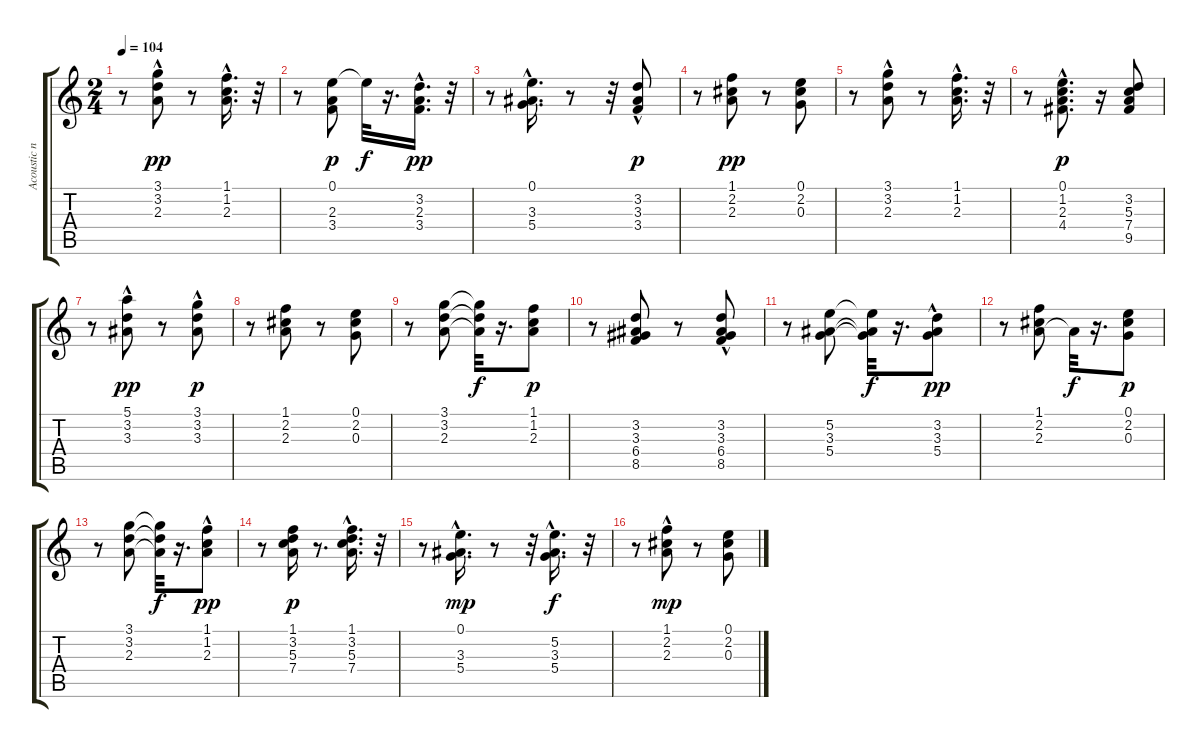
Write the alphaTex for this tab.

\track ("Acoustic nylon" "Acoustic n") {instrument acousticguitarnylon}
\staff {score tabs}
\tuning (E4 B3 G3 D3 A2 E2) {hide}
\ts (2 4)
\tempo 104
\clef g2
\ks c
r.8{dy pp} (3.1 3.2{hac} 2.3).8 r.8 (1.1{hac} 1.2{hac} 2.3{hac}).16{d} r.32 |
r.8 (0.1 2.3 3.4).8{dy p} 0.1{t}.32{dy f} r.16{d} (3.2{hac} 2.3{hac} 3.4{hac}).16{d dy pp} r.32 |
r.8 (0.1{hac} 3.3{hac} 5.4{hac}).16{d} r.8 r.32 (3.2 3.3{hac} 3.4{hac}).8{dy p} |
r.8 (1.1 2.2 2.3).8{dy pp} r.8 (0.1 2.2 0.3).8 |
r.8 (3.1 3.2{hac} 2.3).8 r.8 (1.1{hac} 1.2{hac} 2.3{hac}).16{d} r.32 |
r.8 (0.1{hac} 1.2{hac} 2.3 4.4{hac}).8{d dy p} r.16 (3.2 5.3 7.4 9.5).8 |
r.8 (5.1 3.2 3.3{hac}).8{dy pp} r.8 (3.1{hac} 3.2 3.3{hac}).8{dy p} |
r.8 (1.1 2.2 2.3).8 r.8 (0.1 2.2 0.3).8 |
r.8 (3.1 3.2 2.3).8 (3.1{t} 3.2{t} 2.3{t}).32{dy f} r.16{d} (1.1 1.2 2.3).8{dy p} |
r.8 (3.2 3.3 6.4 8.5).8 r.8 (3.2 3.3 6.4{hac} 8.5{hac}).8 |
r.8 (5.2 3.3 5.4).8 (5.2{t} 3.3{t} 5.4{t}).32{dy f} r.16{d} (3.2 3.3{hac} 5.4).8{dy pp} |
r.8 (1.1 2.2 2.3).8 2.3{t}.32{dy f} r.16{d} (0.1 2.2 0.3).8{dy p} |
r.8 (3.1 3.2 2.3).8 (3.1{t} 3.2{t} 2.3{t}).32{dy f} r.16{d} (1.1{hac} 1.2{hac} 2.3).8{dy pp} |
r.8 (1.1 3.2 5.3 7.4).16{dy p} r.8{d} (1.1{hac} 3.2 5.3 7.4).16{d} r.32 |
r.8 (0.1{hac} 3.3{hac} 5.4{hac}).16{d dy mp} r.8 r.32 (5.2{hac} 3.3 5.4{hac}).16{d dy f} r.32 |
r.8 (1.1{hac} 2.2{hac} 2.3).8{dy mp} r.8 (0.1 2.2 0.3).8
